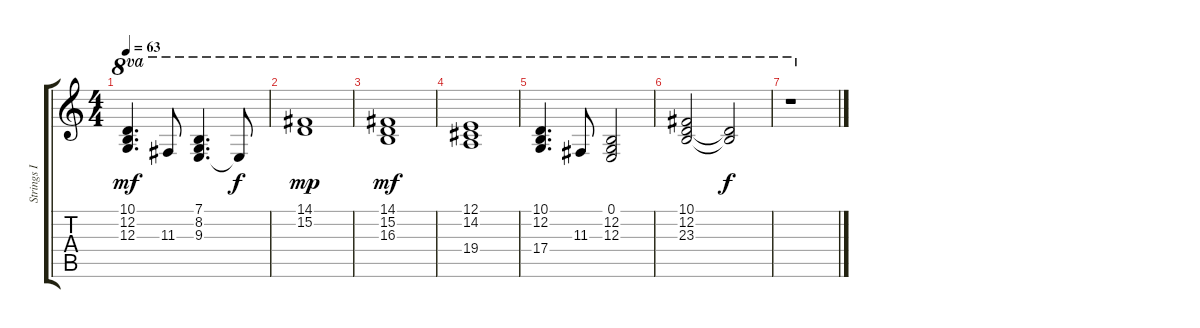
\track ("Strings I (NY Orchestra)" "Strings I ") {instrument stringensemble1}
\staff {score tabs}
\tuning (E4 B3 G3 D3 A2 E2) {hide}
\ts (4 4)
\tempo 63
\clef g2
\ks c
(10.1 12.2 12.3).4{d ot 8va dy mf} 11.3.8{ot 8va} (7.1 8.2 9.3).4{d ot 8va} 9.3{t}.8{ot 8va dy f} |
(14.1 15.2).1{ot 8va dy mp} |
(14.1 15.2 16.3).1{ot 8va dy mf} |
(12.1 14.2 19.4).1{ot 8va} |
(10.1 12.2 17.4).4{d ot 8va} 11.3.8{ot 8va} (0.1 12.2 12.3).2{ot 8va} |
(10.1 12.2 23.3).2{ot 8va} (10.1{t} 12.2{t}).2{ot 8va dy f} |
r.1{ot 8va}
